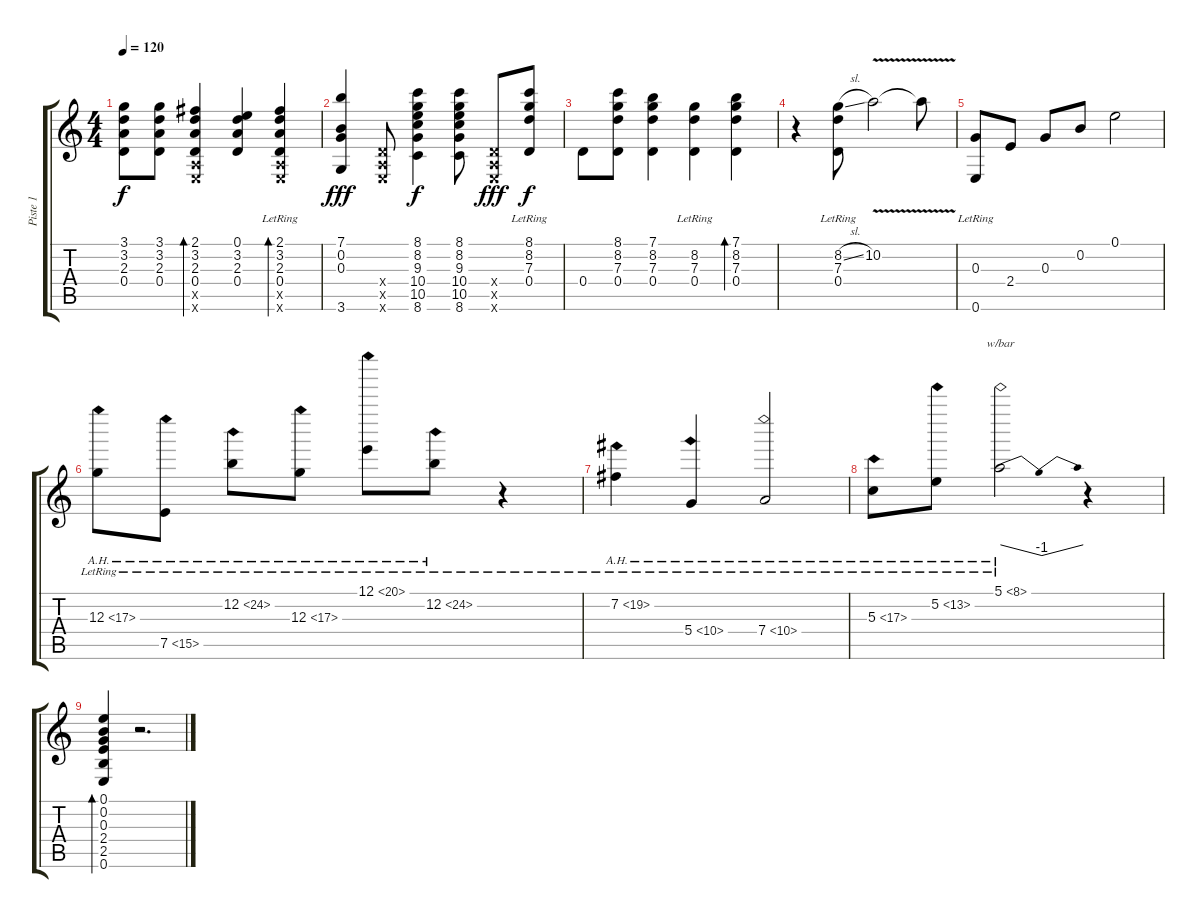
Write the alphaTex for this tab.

\track ("Piste 1" "Piste 1") {instrument acousticguitarsteel}
\staff {score tabs}
\tuning (E4 B3 G3 D3 A2 E2) {hide}
\ts (4 4)
\tempo 120
\clef g2
\ks c
(3.1{t} 3.2{t} 2.3{t} 0.4{t}).8{dy f} (3.1 3.2 2.3 0.4).8 (2.1 3.2 2.3 0.4 0.5{x} 0.6{x}).4{bd 30} (0.1 3.2 2.3 0.4).4 (2.1 3.2{lr} 2.3{lr} 0.4{lr} 0.5{x} 0.6{x}).4{bd 30} |
(7.1 0.2 0.3 3.6).4{dy fff} (0.4{x} 0.5{x} 0.6{x}).8 (8.1 8.2 9.3 10.4 10.5 8.6).4{dy f} (8.1 8.2 9.3 10.4 10.5 8.6).8 (0.4{x} 0.5{x} 0.6{x}).8{dy fff} (8.1{lr} 8.2{lr} 7.3{lr} 0.4{lr}).8{dy f} |
0.4.8 (8.1 8.2 7.3 0.4).8 (7.1 8.2 7.3 0.4).4 (8.2{lr} 7.3{lr} 0.4{lr}).4 (7.1 8.2 7.3 0.4).4{bd 480} |
r.4 (8.2{sl lr} 7.3{lr} 0.4{lr}).8 10.2{v}.2 10.2{t}.8 |
(0.3{lr} 0.6).8 2.4.8 0.3.8 0.2.8 0.1.2 |
12.3{ah 5 lr}.8 7.5{ah 8 lr}.8 12.2{ah 12 lr}.8 12.3{ah 5 lr}.8 12.1{ah 8 lr}.8 12.2{ah 12 lr}.8 r.4 |
7.2{ah 12 lr}.4 5.4{ah 5 lr}.4 7.4{ah 3 lr}.2 |
5.3{ah 12 lr}.8 5.2{ah 8 lr}.8 5.1{ah 3 lr}.2{tbe (dip default 0 0 30 -4 60 0)} r.4 |
(0.1 0.2 0.3 2.4 2.5 0.6).4{bd 60} r.2{d}
